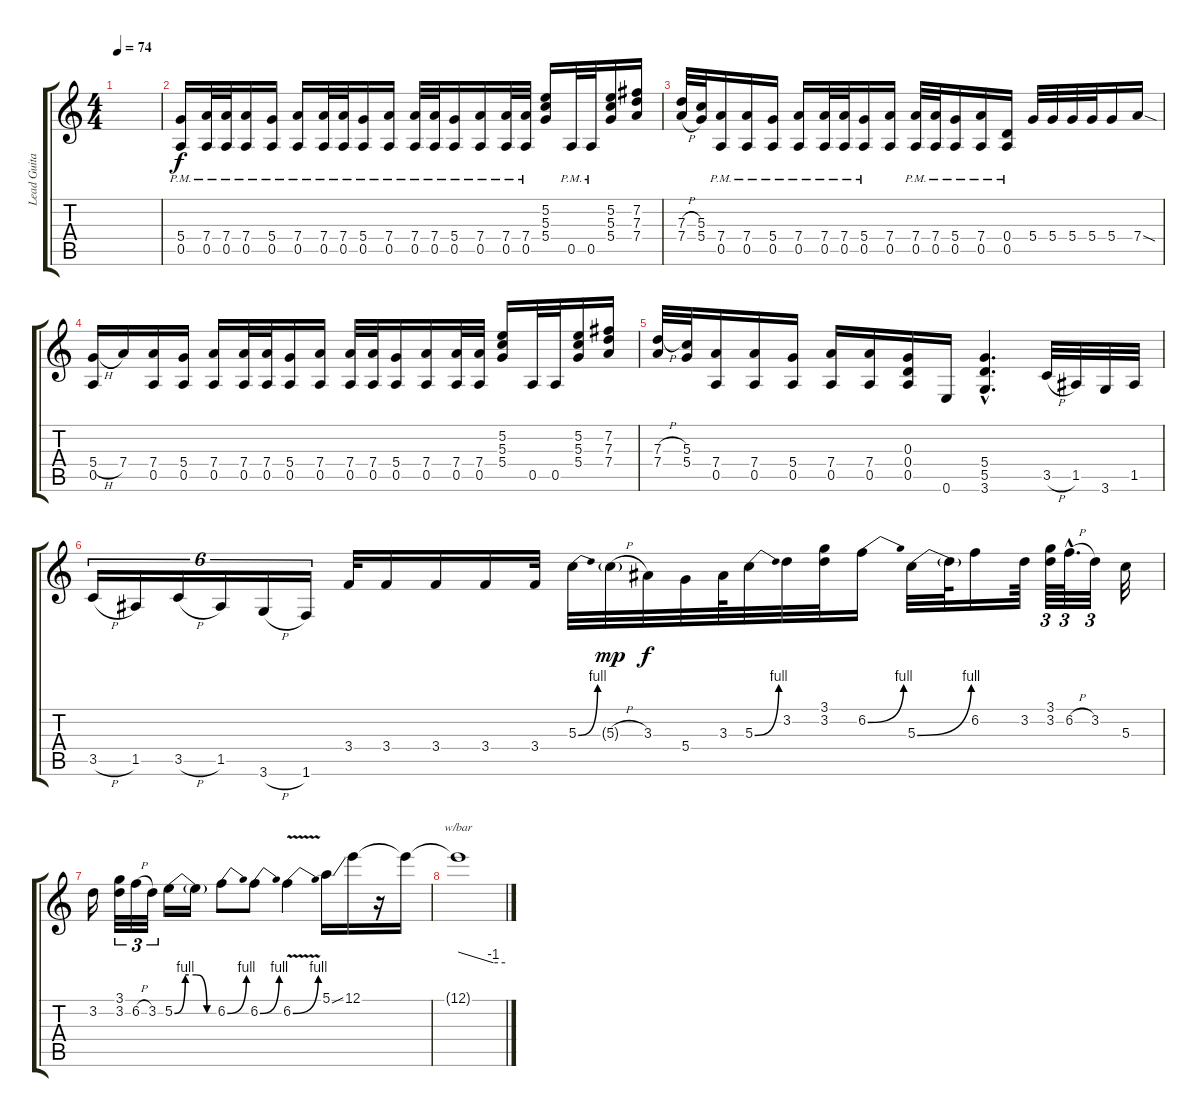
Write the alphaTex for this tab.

\track ("Lead Guitar" "Lead Guita") {instrument distortionguitar}
\staff {score tabs}
\tuning (E4 B3 G3 D3 A2 E2) {hide}
\ts (4 4)
\tempo 74
\clef g2
\ks aminor
|
(5.4{pm} 0.5{pm}).16{dy f} (7.4 0.5{pm}).32 (7.4 0.5{pm}).32 (7.4 0.5{pm}).16 (5.4 0.5{pm}).16 (7.4 0.5{pm}).16 (7.4 0.5{pm}).32 (7.4 0.5{pm}).32 (5.4 0.5{pm}).16 (7.4 0.5{pm}).16 (7.4 0.5{pm}).32 (7.4 0.5{pm}).32 (5.4 0.5{pm}).16 (7.4 0.5{pm}).16 (7.4 0.5{pm}).32 (7.4 0.5{pm}).32 (5.2 5.3 5.4).16 0.5{pm}.32 0.5{pm}.32 (5.2 5.3 5.4).16 (7.2 7.3 7.4).16 |
(7.3{h} 7.4{h}).32 (5.3 5.4).32 (7.4{pm} 0.5).16 (7.4{pm} 0.5).16 (5.4{pm} 0.5).16 (7.4{pm} 0.5).16 (7.4{pm} 0.5).32 (7.4{pm} 0.5).32 (5.4{pm} 0.5).16 (7.4 0.5).16 (7.4{pm} 0.5).32 (7.4{pm} 0.5).32 (5.4{pm} 0.5).16 (7.4{pm} 0.5).16 (0.4{pm} 0.5).16 5.4.32 5.4.32 5.4.32 5.4.32 5.4.16 7.4{sod}.16 |
(5.4{h} 0.5).16 7.4.16 (7.4 0.5).16 (5.4 0.5).16 (7.4 0.5).16 (7.4 0.5).32 (7.4 0.5).32 (5.4 0.5).16 (7.4 0.5).16 (7.4 0.5).32 (7.4 0.5).32 (5.4 0.5).16 (7.4 0.5).16 (7.4 0.5).32 (7.4 0.5).32 (5.2 5.3 5.4).16 0.5.32 0.5.32 (5.2 5.3 5.4).16 (7.2 7.3 7.4).16 |
(7.3{h} 7.4).32 (5.3 5.4).32 (7.4 0.5).16 (7.4 0.5).16 (5.4 0.5).16 (7.4 0.5).16 (7.4 0.5).16 (0.3 0.4 0.5).16 0.6.16 (5.4{hac} 5.5{hac} 3.6{hac}).4{d} 3.5{h}.32 1.5.32 3.6.32 1.5.32 |
3.5{h}.16{tu (6 4)} 1.5.16{tu (6 4)} 3.5{h}.16{tu (6 4)} 1.5.16{tu (6 4)} 3.6{h}.16{tu (6 4)} 1.6.16{tu (6 4)} 3.4.32 3.4.16 3.4.16 3.4.16 3.4.32 5.3{be (bend 0 0 60 4)}.32 5.3{h g}.32{dy mp} 3.3.32{dy f} 5.4.32 3.3.64 5.3{be (bend 0 0 60 4)}.32 3.2.32 (3.1 3.2).32 6.2{be (bend 0 0 60 4)}.16 5.3{be (bend 0 0 60 4)}.32 5.3{t}.64 6.2.16 3.2.64 (3.1 3.2).64{tu (3 2)} 6.2{h hac}.64{d tu (3 2)} 3.2.32{tu (3 2)} 5.3.32 |
3.2.16 (3.1 3.2).32{tu (3 2)} 6.2{h}.32{tu (3 2)} 3.2.32{tu (3 2)} 5.2{be (custom 0 0 15 4 30 4 45 0 60 0)}.16 5.2{t}.16 6.2{be (bend 0 0 60 4)}.8 6.2{be (bend 0 0 60 4)}.8 6.2{be (bend 0 0 60 4) v}.4 5.1{ss}.16 12.1.16 r.16 12.1{t}.16 |
12.1{t}.1{tbe (custom default 0 0 45 -4 60 -4)}
